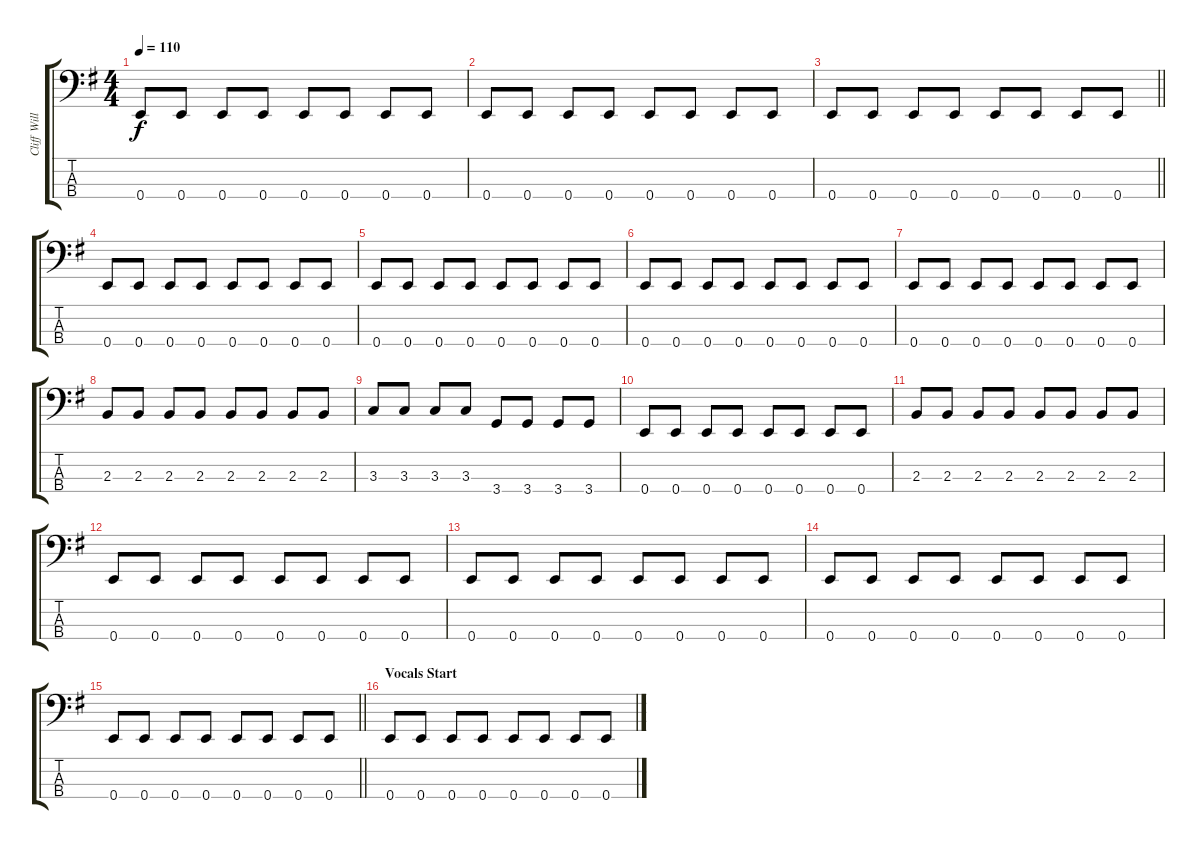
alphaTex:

\track ("Cliff Williams (Bass)" "Cliff Will") {instrument electricbassfinger}
\staff {score tabs}
\tuning (G2 D2 A1 E1) {hide}
\ts (4 4)
\tempo 110
\clef f4
\ks g
0.4.8{dy f} 0.4.8 0.4.8 0.4.8 0.4.8 0.4.8 0.4.8 0.4.8 |
0.4.8 0.4.8 0.4.8 0.4.8 0.4.8 0.4.8 0.4.8 0.4.8 |
\barLineRight lightlight
0.4.8 0.4.8 0.4.8 0.4.8 0.4.8 0.4.8 0.4.8 0.4.8 |
0.4.8 0.4.8 0.4.8 0.4.8 0.4.8 0.4.8 0.4.8 0.4.8 |
0.4.8 0.4.8 0.4.8 0.4.8 0.4.8 0.4.8 0.4.8 0.4.8 |
0.4.8 0.4.8 0.4.8 0.4.8 0.4.8 0.4.8 0.4.8 0.4.8 |
0.4.8 0.4.8 0.4.8 0.4.8 0.4.8 0.4.8 0.4.8 0.4.8 |
2.3.8 2.3.8 2.3.8 2.3.8 2.3.8 2.3.8 2.3.8 2.3.8 |
3.3.8 3.3.8 3.3.8 3.3.8 3.4.8 3.4.8 3.4.8 3.4.8 |
0.4.8 0.4.8 0.4.8 0.4.8 0.4.8 0.4.8 0.4.8 0.4.8 |
2.3.8 2.3.8 2.3.8 2.3.8 2.3.8 2.3.8 2.3.8 2.3.8 |
0.4.8 0.4.8 0.4.8 0.4.8 0.4.8 0.4.8 0.4.8 0.4.8 |
0.4.8 0.4.8 0.4.8 0.4.8 0.4.8 0.4.8 0.4.8 0.4.8 |
0.4.8 0.4.8 0.4.8 0.4.8 0.4.8 0.4.8 0.4.8 0.4.8 |
\barLineRight lightlight
0.4.8 0.4.8 0.4.8 0.4.8 0.4.8 0.4.8 0.4.8 0.4.8 |
\section ("" "Vocals Start")
0.4.8 0.4.8 0.4.8 0.4.8 0.4.8 0.4.8 0.4.8 0.4.8
